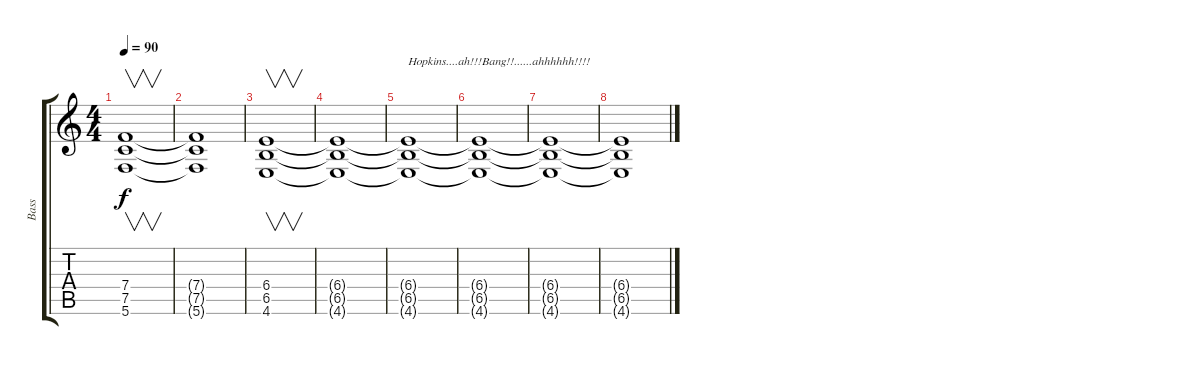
\track ("Bass" "Bass") {instrument electricbassfinger}
\staff {score tabs}
\tuning (C4 G3 Eb3 Bb2 F2 C2) {hide}
\ts (4 4)
\tempo 90
\clef g2
\ks c
(7.4 7.5 5.6).1{v dy f} |
(7.4{t} 7.5{t} 5.6{t}).1 |
(6.4 6.5 4.6).1{v} |
(6.4{t} 6.5{t} 4.6{t}).1 |
(6.4{t} 6.5{t} 4.6{t}).1{txt "Hopkins....ah!!!Bang!!......ahhhhhh!!!!"} |
(6.4{t} 6.5{t} 4.6{t}).1 |
(6.4{t} 6.5{t} 4.6{t}).1 |
(6.4{t} 6.5{t} 4.6{t}).1
